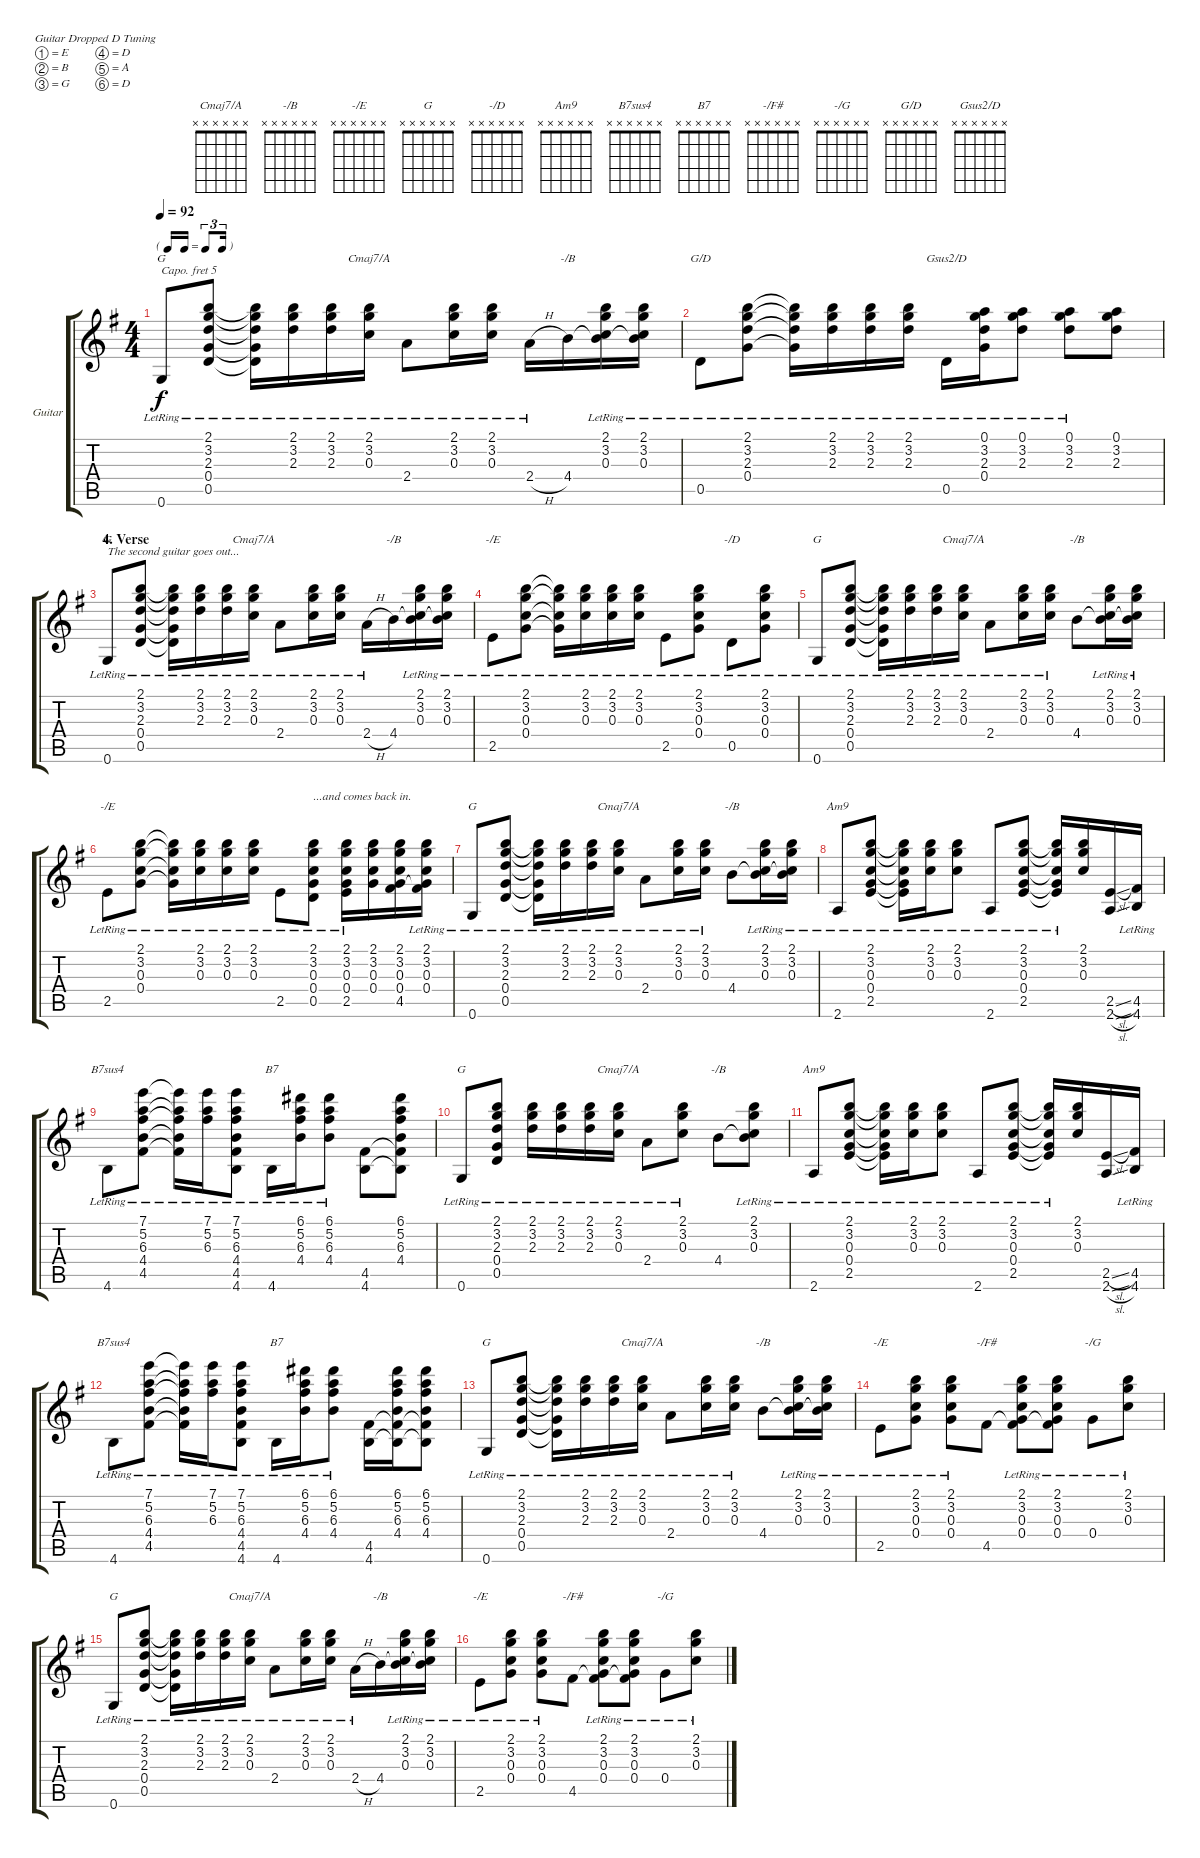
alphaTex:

\defaultSystemsLayout 4
\bracketExtendMode groupsimilarinstruments
\firstSystemTrackNameOrientation horizontal
\otherSystemsTrackNameOrientation horizontal
\track ("Electric Guitar" "Guitar") {instrument electricguitarclean}
\staff {score tabs}
\capo 5
\tuning (E4 B3 G3 D3 A2 D2)
\chord ("Cmaj7/A" x x x x x x)
\chord ("-/B" x x x x x x)
\chord ("-/E" x x x x x x)
\chord ("G" x x x x x x)
\chord ("-/D" x x x x x x)
\chord ("Am9" x x x x x x)
\chord ("B7sus4" x x x x x x)
\chord ("B7" x x x x x x)
\chord ("-/F#" x x x x x x)
\chord ("-/G" x x x x x x)
\chord ("G/D" x x x x x x)
\chord ("Gsus2/D" x x x x x x)
\ts (4 4)
\tf triplet16th
\tempo 92
\clef g2
\ks g
0.6{lr}.8{ch "G" dy f} (2.1{lr} 3.2{lr} 2.3{lr} 0.5{lr} 0.4{lr}).8 (2.3{lr t} 3.2{lr t} 2.1{lr t} 0.4{lr t} 0.5{lr t}).16 (2.1{lr} 3.2{lr} 2.3{lr}).16 (2.1{lr} 3.2{lr} 2.3{lr}).16 (2.1{lr} 3.2{lr} 0.3{lr}).16{ch "Cmaj7/A"} 2.4{lr}.8 (2.1{lr} 3.2{lr} 0.3{lr}).16 (2.1{lr} 3.2{lr} 0.3{lr}).16 2.4{h lr}.16 4.4.16{ch "-/B"} (2.1{lr} 3.2{lr} 0.3{lr} 4.4{t}).16 (2.1{lr} 3.2{lr} 0.3{lr} 4.4{t}).16 |
0.5{lr}.8{ch "G/D"} (0.4{lr} 2.3{lr} 3.2{lr} 2.1{lr}).8 (2.1{lr t} 3.2{lr t} 2.3{lr t} 0.4{lr t}).16 (2.1{lr} 3.2{lr} 2.3{lr}).16 (2.1{lr} 3.2{lr} 2.3{lr}).16 (2.1{lr} 3.2{lr} 2.3{lr}).16 0.5{lr}.16{ch "Gsus2/D"} (0.4{lr} 2.3{lr} 3.2{lr} 0.1{lr}).16 (2.3{lr} 3.2{lr} 0.1{lr}).8 (2.3{lr} 3.2{lr} 0.1{lr}).8 (2.3 3.2 0.1).8 |
\section ("" "4. Verse")
0.6{lr}.8{ch "G" txt "The second guitar goes out..."} (2.1{lr} 3.2{lr} 2.3{lr} 0.5{lr} 0.4{lr}).8 (2.3{lr t} 3.2{lr t} 2.1{lr t} 0.4{lr t} 0.5{lr t}).16 (2.1{lr} 3.2{lr} 2.3{lr}).16 (2.1{lr} 3.2{lr} 2.3{lr}).16 (2.1{lr} 3.2{lr} 0.3{lr}).16{ch "Cmaj7/A"} 2.4{lr}.8 (2.1{lr} 3.2{lr} 0.3{lr}).16 (2.1{lr} 3.2{lr} 0.3{lr}).16 2.4{h lr}.16 4.4.16{ch "-/B"} (2.1{lr} 3.2{lr} 0.3{lr} 4.4{t}).16 (2.1{lr} 3.2{lr} 0.3{lr} 4.4{t}).16 |
2.5{lr}.8{ch "-/E"} (0.4{lr} 0.3{lr} 3.2{lr} 2.1{lr}).8 (2.1{lr t} 3.2{lr t} 0.3{lr t} 0.4{lr t}).16 (2.1{lr} 3.2{lr} 0.3{lr}).16 (2.1{lr} 3.2{lr} 0.3{lr}).16 (2.1{lr} 3.2{lr} 0.3{lr}).16 2.5{lr}.8 (0.4{lr} 0.3{lr} 3.2{lr} 2.1{lr}).8 0.5{lr}.8{ch "-/D"} (0.4{lr} 0.3{lr} 3.2{lr} 2.1{lr}).8 |
0.6{lr}.8{ch "G"} (2.1{lr} 3.2{lr} 2.3{lr} 0.5{lr} 0.4{lr}).8 (2.3{lr t} 3.2{lr t} 2.1{lr t} 0.4{lr t} 0.5{lr t}).16 (2.1{lr} 3.2{lr} 2.3{lr}).16 (2.1{lr} 3.2{lr} 2.3{lr}).16 (2.1{lr} 3.2{lr} 0.3{lr}).16{ch "Cmaj7/A"} 2.4{lr}.8 (2.1{lr} 3.2{lr} 0.3{lr}).16 (2.1{lr} 3.2{lr} 0.3{lr}).16 4.4.8{ch "-/B"} (2.1{lr} 3.2{lr} 0.3{lr} 4.4{t}).16 (2.1{lr} 3.2{lr} 0.3{lr} 4.4{t}).16 |
2.5{lr}.8{ch "-/E"} (0.4{lr} 0.3{lr} 3.2{lr} 2.1{lr}).8 (2.1{lr t} 3.2{lr t} 0.3{lr t} 0.4{lr t}).16 (2.1{lr} 3.2{lr} 0.3{lr}).16 (2.1{lr} 3.2{lr} 0.3{lr}).16 (2.1{lr} 3.2{lr} 0.3{lr}).16 2.5{lr}.8 (0.5{lr} 2.1 3.2 0.3 0.4).8{txt "...and comes back in."} (2.5{lr} 2.1 3.2 0.3 0.4).16 (2.1 3.2 0.3 0.4).16 (4.5 2.1 3.2 0.3 0.4).16 (2.1{lr} 3.2{lr} 0.3{lr} 0.4{lr} 4.5{lr t}).16 |
0.6{lr}.8{ch "G"} (2.1{lr} 3.2{lr} 2.3{lr} 0.5{lr} 0.4{lr}).8 (2.3{lr t} 3.2{lr t} 2.1{lr t} 0.4{lr t} 0.5{lr t}).16 (2.1{lr} 3.2{lr} 2.3{lr}).16 (2.1{lr} 3.2{lr} 2.3{lr}).16 (2.1{lr} 3.2{lr} 0.3{lr}).16{ch "Cmaj7/A"} 2.4{lr}.8 (2.1{lr} 3.2{lr} 0.3{lr}).16 (2.1{lr} 3.2{lr} 0.3{lr}).16 4.4.8{ch "-/B"} (2.1{lr} 3.2{lr} 0.3{lr} 4.4{t}).16 (2.1{lr} 3.2{lr} 0.3{lr} 4.4{t}).16 |
2.6{lr}.8{ch "Am9"} (0.3{lr} 3.2{lr} 2.1{lr} 2.5{lr} 0.4{lr}).8 (2.1{lr t} 3.2{lr t} 0.3{lr t} 0.4{lr t} 2.5{lr t}).16 (2.1{lr} 3.2{lr} 0.3{lr}).16 (2.1{lr} 3.2{lr} 0.3{lr}).8 2.6{lr}.8 (0.3{lr} 3.2{lr} 2.1{lr} 2.5{lr} 0.4{lr}).8 (2.1{lr t} 3.2{lr t} 0.3{lr t} 0.4{lr t} 2.5{lr t}).16 (2.1 3.2 0.3).16 (2.6{sl} 2.5{sl}).16 (4.6{lr} 4.5{lr}).16 |
4.6{lr}.8{ch "B7sus4"} (4.5{lr} 4.4{lr} 6.3{lr} 5.2{lr} 7.1{lr}).8 (4.5{lr t} 4.4{lr t} 6.3{lr t} 5.2{lr t} 7.1{lr t}).16 (6.3{lr} 5.2{lr} 7.1{lr}).16 (6.3{lr} 5.2{lr} 7.1{lr} 4.4{lr} 4.5{lr} 4.6{lr}).8 4.6{lr}.16{ch "B7"} (6.1{lr} 5.2{lr} 6.3{lr} 4.4{lr}).16 (6.1{lr} 5.2{lr} 6.3{lr} 4.4{lr}).8 (4.6 4.5).8 (6.1 5.2 6.3 4.4 4.6{t} 4.5{t}).8 |
0.6{lr}.8{ch "G"} (2.1{lr} 3.2{lr} 2.3{lr} 0.5{lr} 0.4{lr}).8 (2.1{lr} 3.2{lr} 2.3{lr}).16 (2.1{lr} 3.2{lr} 2.3{lr}).16 (2.1{lr} 3.2{lr} 2.3{lr}).16 (2.1{lr} 3.2{lr} 0.3{lr}).16{ch "Cmaj7/A"} 2.4{lr}.8 (2.1{lr} 3.2{lr} 0.3{lr}).8 4.4.8{ch "-/B"} (2.1{lr} 3.2{lr} 0.3{lr} 4.4{t}).8 |
2.6{lr}.8{ch "Am9"} (0.3{lr} 3.2{lr} 2.1{lr} 2.5{lr} 0.4{lr}).8 (2.1{lr t} 3.2{lr t} 0.3{lr t} 0.4{lr t} 2.5{lr t}).16 (2.1{lr} 3.2{lr} 0.3{lr}).16 (2.1{lr} 3.2{lr} 0.3{lr}).8 2.6{lr}.8 (0.3{lr} 3.2{lr} 2.1{lr} 2.5{lr} 0.4{lr}).8 (2.1{lr t} 3.2{lr t} 0.3{lr t} 0.4{lr t} 2.5{lr t}).16 (2.1 3.2 0.3).16 (2.6{sl} 2.5{sl}).16 (4.6{lr} 4.5{lr}).16 |
4.6{lr}.8{ch "B7sus4"} (4.5{lr} 4.4{lr} 6.3{lr} 5.2{lr} 7.1{lr}).8 (4.5{lr t} 4.4{lr t} 6.3{lr t} 5.2{lr t} 7.1{lr t}).16 (6.3{lr} 5.2{lr} 7.1{lr}).16 (6.3{lr} 5.2{lr} 7.1{lr} 4.4{lr} 4.5{lr} 4.6{lr}).8 4.6{lr}.16{ch "B7"} (6.1{lr} 5.2{lr} 6.3{lr} 4.4{lr}).16 (6.1{lr} 5.2{lr} 6.3{lr} 4.4{lr}).8 (4.6 4.5).16 (6.1 5.2 6.3 4.4 4.6{t} 4.5{t}).16 (6.1 5.2 6.3 4.4 4.6{t} 4.5{t}).8 |
0.6{lr}.8{ch "G"} (2.1{lr} 3.2{lr} 2.3{lr} 0.5{lr} 0.4{lr}).8 (2.3{lr t} 3.2{lr t} 2.1{lr t} 0.4{lr t} 0.5{lr t}).16 (2.1{lr} 3.2{lr} 2.3{lr}).16 (2.1{lr} 3.2{lr} 2.3{lr}).16 (2.1{lr} 3.2{lr} 0.3{lr}).16{ch "Cmaj7/A"} 2.4{lr}.8 (2.1{lr} 3.2{lr} 0.3{lr}).16 (2.1{lr} 3.2{lr} 0.3{lr}).16 4.4.8{ch "-/B"} (2.1{lr} 3.2{lr} 0.3{lr} 4.4{t}).16 (2.1{lr} 3.2{lr} 0.3{lr} 4.4{t}).16 |
2.5{lr}.8{ch "-/E"} (0.4{lr} 0.3{lr} 3.2{lr} 2.1{lr}).8 (0.4{lr} 0.3{lr} 3.2{lr} 2.1{lr}).8 4.5.8{ch "-/F#"} (0.4{lr} 0.3{lr} 3.2{lr} 2.1{lr} 4.5{t}).8 (0.4{lr} 0.3{lr} 3.2{lr} 2.1{lr} 4.5{t}).8 0.4{lr}.8{ch "-/G"} (0.3{lr} 3.2{lr} 2.1{lr}).8 |
0.6{lr}.8{ch "G"} (2.1{lr} 3.2{lr} 2.3{lr} 0.5{lr} 0.4{lr}).8 (2.3{lr t} 3.2{lr t} 2.1{lr t} 0.4{lr t} 0.5{lr t}).16 (2.1{lr} 3.2{lr} 2.3{lr}).16 (2.1{lr} 3.2{lr} 2.3{lr}).16 (2.1{lr} 3.2{lr} 0.3{lr}).16{ch "Cmaj7/A"} 2.4{lr}.8 (2.1{lr} 3.2{lr} 0.3{lr}).16 (2.1{lr} 3.2{lr} 0.3{lr}).16 2.4{h lr}.16 4.4.16{ch "-/B"} (2.1{lr} 3.2{lr} 0.3{lr} 4.4{t}).16 (2.1{lr} 3.2{lr} 0.3{lr} 4.4{t}).16 |
2.5{lr}.8{ch "-/E"} (0.4{lr} 0.3{lr} 3.2{lr} 2.1{lr}).8 (0.4{lr} 0.3{lr} 3.2{lr} 2.1{lr}).8 4.5.8{ch "-/F#"} (0.4{lr} 0.3{lr} 3.2{lr} 2.1{lr} 4.5{t}).8 (0.4{lr} 0.3{lr} 3.2{lr} 2.1{lr} 4.5{t}).8 0.4{lr}.8{ch "-/G"} (0.3{lr} 3.2{lr} 2.1{lr}).8
